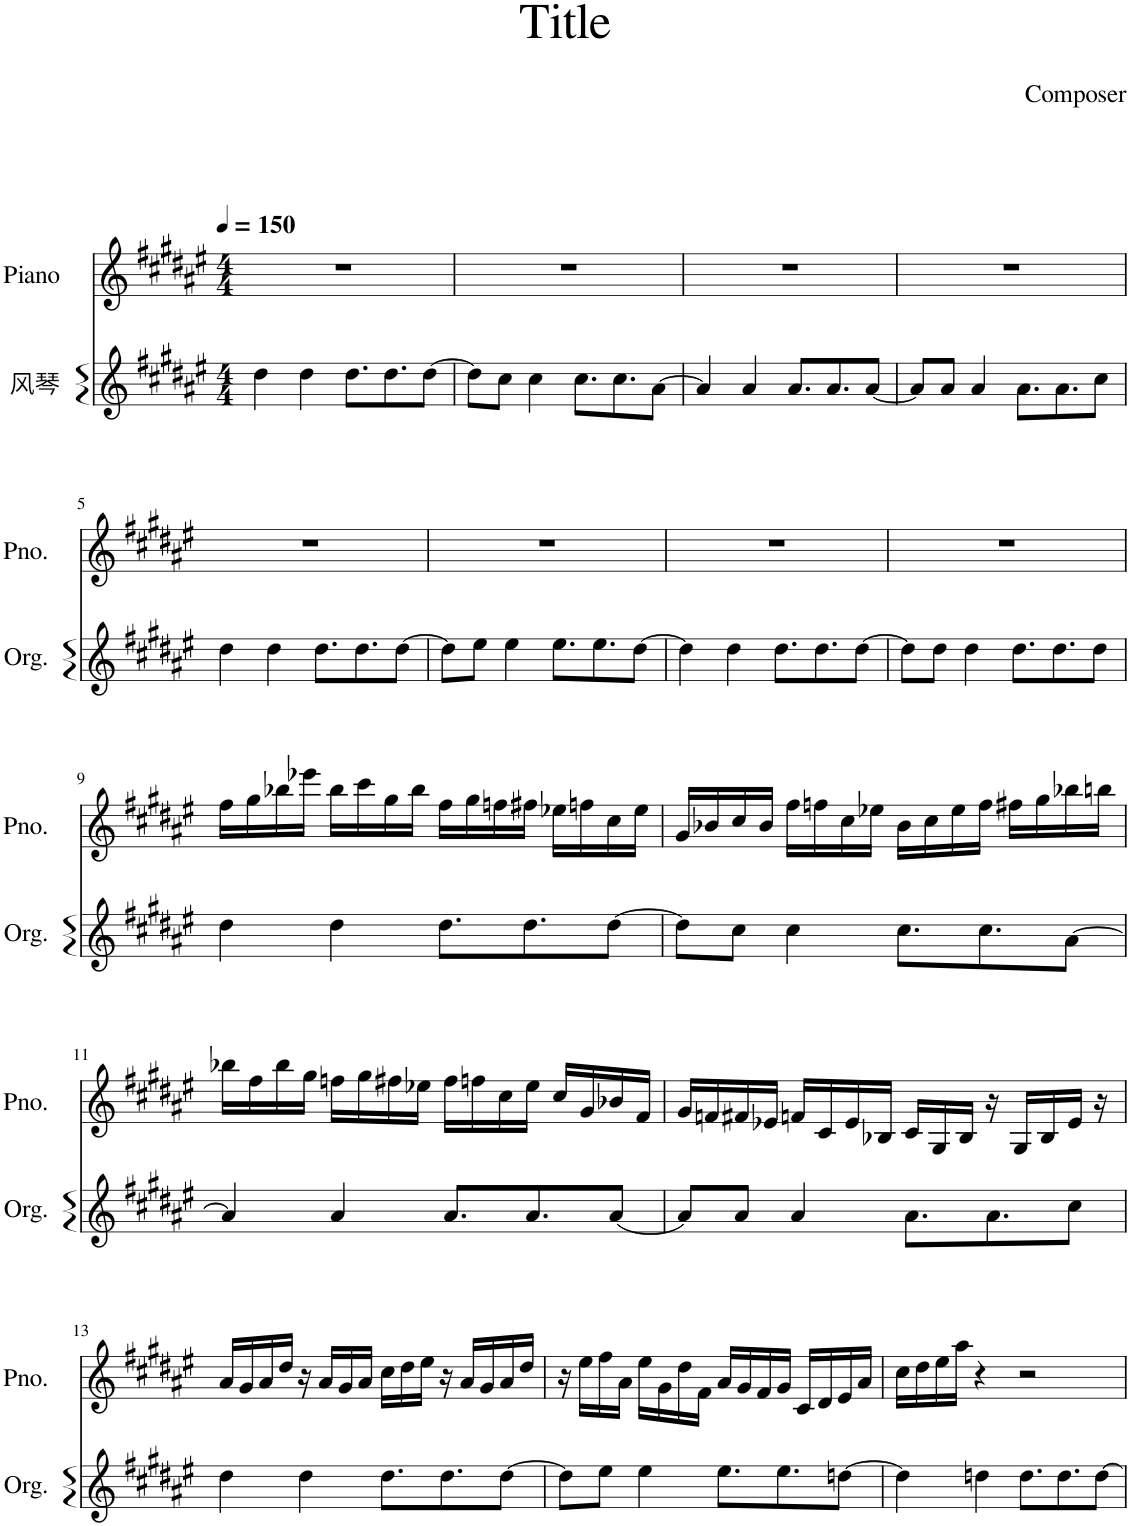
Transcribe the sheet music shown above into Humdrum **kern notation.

**kern	**kern
*part2	*part1
*staff2	*staff1
*I"风琴	*I"Piano
*	*I'Pno.
*clefG2	*clefG2
*k[f#c#g#d#a#e#]	*k[f#c#g#d#a#e#]
*M4/4	*M4/4
*MM150	*MM150
=1	=1
4dd#\	1r
4dd#\	.
8.dd#\L	.
8.dd#\	.
[8dd#\J	.
=2	=2
8dd#\L]	1r
8cc#\J	.
4cc#\	.
8.cc#\L	.
8.cc#\	.
[8a#\J	.
=3	=3
4a#/]	1r
4a#/	.
8.a#/L	.
8.a#/	.
[8a#/J	.
=4	=4
8a#/L]	1r
8a#/J	.
4a#/	.
8.a#\L	.
8.a#\	.
8cc#\J	.
!!LO:LB:g=z
=5	=5
4dd#\	1r
4dd#\	.
8.dd#\L	.
8.dd#\	.
[8dd#\J	.
=6	=6
8dd#\L]	1r
8ee#\J	.
4ee#\	.
8.ee#\L	.
8.ee#\	.
[8dd#\J	.
=7	=7
4dd#\]	1r
4dd#\	.
8.dd#\L	.
8.dd#\	.
[8dd#\J	.
=8	=8
8dd#\L]	1r
8dd#\J	.
4dd#\	.
8.dd#\L	.
8.dd#\	.
8dd#\J	.
!!LO:LB:g=z
=9	=9
*k[f#c#g#d#a#e#]	*k[f#c#g#d#a#e#]
4dd#\	16ff#\LL
.	16gg#\
.	16bb-X\
.	16eee-X\JJ
4dd#\	16bb-\LL
.	16ccc#\
.	16gg#\
.	16bb-\JJ
8.dd#\L	16ff#\LL
.	16gg#\
.	16ffn\
8.dd#\	16ff#X\JJ
.	16ee-X\LL
.	16ffn\
[8dd#\J	16cc#\
.	16ee-\JJ
=10	=10
8dd#\L]	16g#/LL
.	16b-X/
8cc#\J	16cc#/
.	16b-/JJ
4cc#\	16ff#\LL
.	16ffn\
.	16cc#\
.	16ee-X\JJ
8.cc#\L	16b-\LL
.	16cc#\
.	16ee-\
8.cc#\	16ff\JJ
.	16ff#X\LL
.	16gg#\
[8a#\J	16bb-X\
.	16bbn\JJ
!!LO:LB:g=z
=11	=11
4a#/]	16bb-X\LL
.	16ff#\
.	16bb-\
.	16gg#\JJ
4a#/	16ffn\LL
.	16gg#\
.	16ff#X\
.	16ee-X\JJ
8.a#/L	16ff#\LL
.	16ffn\
.	16cc#\
8.a#/	16ee-\JJ
.	16cc#/LL
.	16g#/
[8a#/J	16b-X/
.	16f#/JJ
=12	=12
8a#/L]	16g#/LL
.	16fn/
8a#/J	16f#X/
.	16e-X/JJ
4a#/	16fn/LL
.	16c#/
.	16e-/
.	16B-X/JJ
8.a#\L	16c#/LL
.	16G#/
.	16B-/JJ
8.a#\	16r
.	16G#/LL
.	16B-/
8cc#\J	16e-/JJ
.	16r
!!LO:LB:g=z
=13	=13
4dd#\	16a#/LL
.	16g#/
.	16a#/
.	16dd#/JJ
4dd#\	16r
.	16a#/LL
.	16g#/
.	16a#/JJ
8.dd#\L	16cc#\LL
.	16dd#\
.	16ee#\JJ
8.dd#\	16r
.	16a#/LL
.	16g#/
[8dd#\J	16a#/
.	16dd#/JJ
=14	=14
8dd#\L]	16r
.	16ee#\LL
8ee#\J	16ff#\
.	16a#\JJ
4ee#\	16ee#\LL
.	16g#\
.	16dd#\
.	16f#\JJ
8.ee#\L	16a#/LL
.	16g#/
.	16f#/
8.ee#\	16g#/JJ
.	16c#/LL
.	16d#/
[8ddn\J	16e#/
.	16a#/JJ
=15	=15
4dd\]	16cc#\LL
.	16dd#\
.	16ee#\
.	16aa#\JJ
4ddn\	4r
8.dd\L	2r
8.dd\	.
[8dd\J	.
=	=
*-	*-
